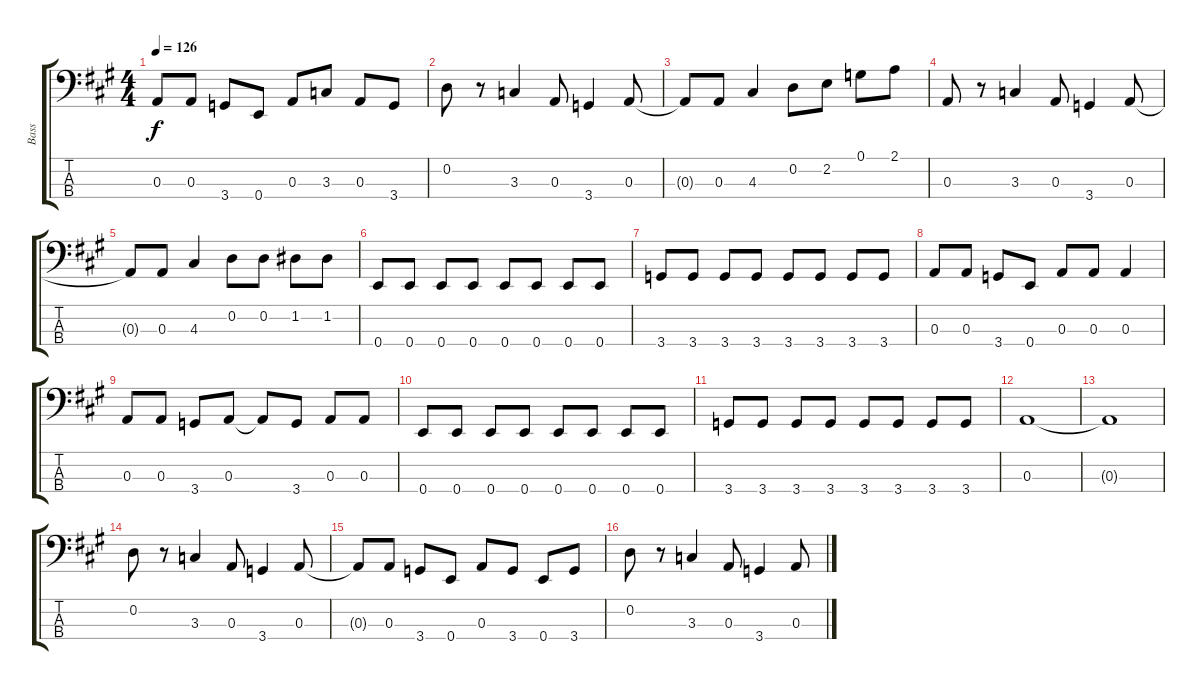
\track ("Bass" "Bass") {instrument electricbasspick}
\staff {score tabs}
\tuning (G2 D2 A1 E1) {hide}
\ts (4 4)
\tempo 126
\clef f4
\ks a
0.3{t}.8{dy f} 0.3.8 3.4.8 0.4.8 0.3.8 3.3.8 0.3.8 3.4.8 |
0.2.8 r.8 3.3.4 0.3.8 3.4.4 0.3.8 |
0.3{t}.8 0.3.8 4.3.4 0.2.8 2.2.8 0.1.8 2.1.8 |
0.3.8 r.8 3.3.4 0.3.8 3.4.4 0.3.8 |
0.3{t}.8 0.3.8 4.3.4 0.2.8 0.2.8 1.2.8 1.2.8 |
0.4.8 0.4.8 0.4.8 0.4.8 0.4.8 0.4.8 0.4.8 0.4.8 |
3.4.8 3.4.8 3.4.8 3.4.8 3.4.8 3.4.8 3.4.8 3.4.8 |
0.3.8 0.3.8 3.4.8 0.4.8 0.3.8 0.3.8 0.3.4 |
0.3.8 0.3.8 3.4.8 0.3.8 0.3{t}.8 3.4.8 0.3.8 0.3.8 |
0.4.8 0.4.8 0.4.8 0.4.8 0.4.8 0.4.8 0.4.8 0.4.8 |
3.4.8 3.4.8 3.4.8 3.4.8 3.4.8 3.4.8 3.4.8 3.4.8 |
0.3.1 |
0.3{t}.1 |
0.2.8 r.8 3.3.4 0.3.8 3.4.4 0.3.8 |
0.3{t}.8 0.3.8 3.4.8 0.4.8 0.3.8 3.4.8 0.4.8 3.4.8 |
0.2.8 r.8 3.3.4 0.3.8 3.4.4 0.3.8
